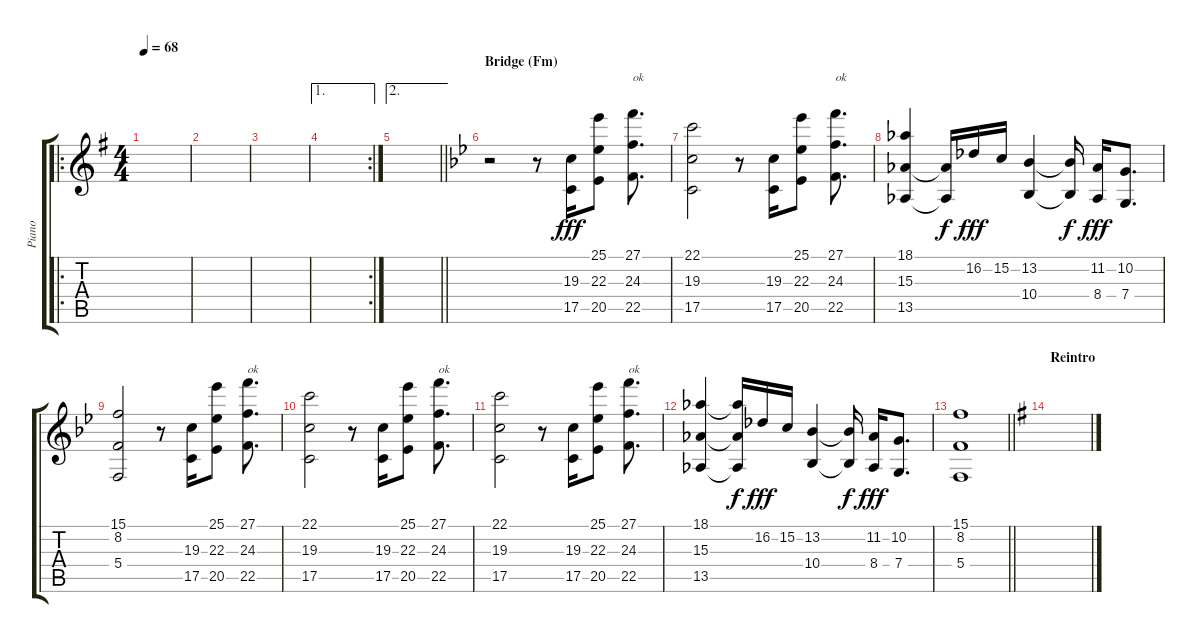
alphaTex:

\track ("Piano" "Piano") {instrument acousticgrandpiano}
\staff {score tabs}
\tuning (D4 A3 F3 C3 G2 D2) {hide}
\ro
\ts (4 4)
\tempo 68
\clef g2
\ks eminor
|
|
|
\ae 1
\rc 2
|
\ae 2
\barLineRight lightlight
|
\section ("" "Bridge (Fm)")
\ks gminor
r.2 r.8 (19.3 17.5).16{dy fff} (25.1 22.3 20.5).8 (27.1 24.3 22.5).8{d txt "ok"} |
(22.1 19.3 17.5).2 r.8 (19.3 17.5).16 (25.1 22.3 20.5).8 (27.1 24.3 22.5).8{d txt "ok"} |
(18.1 15.3 13.5).4 (15.3{t} 13.5{t}).16{dy f} 16.2.16{dy fff} 15.2.16 (13.2 10.4).4 (13.2{t} 10.4{t}).16{dy f} (11.2 8.4).16{dy fff} (10.2 7.4).8{d} |
(15.1 8.2 5.4).2 r.8 (19.3 17.5).16 (25.1 22.3 20.5).8 (27.1 24.3 22.5).8{d txt "ok"} |
(22.1 19.3 17.5).2 r.8 (19.3 17.5).16 (25.1 22.3 20.5).8 (27.1 24.3 22.5).8{d txt "ok"} |
(22.1 19.3 17.5).2 r.8 (19.3 17.5).16 (25.1 22.3 20.5).8 (27.1 24.3 22.5).8{d txt "ok"} |
(18.1 15.3 13.5).4 (18.1{t} 15.3{t} 13.5{t}).16{dy f} 16.2.16{dy fff} 15.2.16 (13.2 10.4).4 (13.2{t} 10.4{t}).16{dy f} (11.2 8.4).16{dy fff} (10.2 7.4).8{d} |
\barLineRight lightlight
(15.1 8.2 5.4).1 |
\section ("" "Reintro")
\ks eminor
